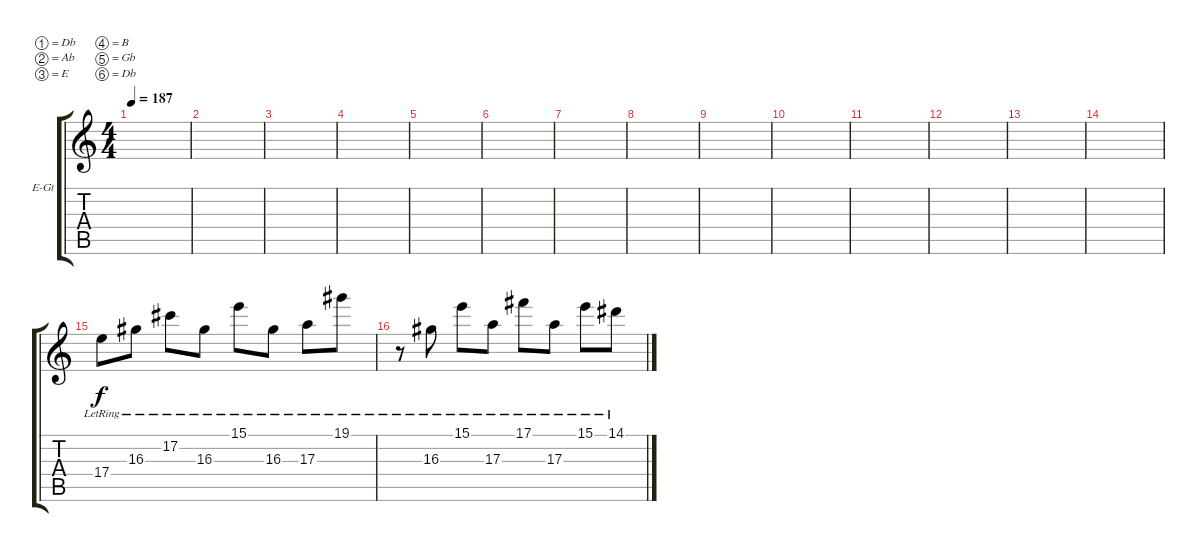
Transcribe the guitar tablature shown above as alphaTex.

\defaultSystemsLayout 4
\bracketExtendMode groupsimilarinstruments
\firstSystemTrackNameOrientation horizontal
\otherSystemsTrackNameOrientation horizontal
\track ("Synth" "E-Gt") {instrument voiceoohs}
\staff {score tabs}
\tuning (Db4 Ab3 E3 B2 Gb2 Db2)
\displaytranspose 12
\ts (4 4)
\tempo 187
\clef g2
\scale
0.333333
\ks c
|
\scale
0.333333 |
\scale
0.333333 |
\scale
0.333333 |
\scale
0.333333 |
\scale
0.333333 |
\scale
0.333333 |
\scale
0.333333 |
\scale
0.333333 |
\scale
0.333333 |
\scale
0.333333 |
\scale
0.333333 |
\scale
0.333333 |
\scale
0.333333 |
\scale
0.333333 17.4{lr}.8{dy f} 16.3{lr}.8 17.2{lr}.8 16.3{lr}.8 15.1{lr}.8 16.3{lr}.8 17.3{lr}.8 19.1{lr}.8 |
\scale
0.333333 r.8 16.3{lr}.8 15.1{lr}.8 17.3{lr}.8 17.1{lr}.8 17.3{lr}.8 15.1{lr}.8 14.1{lr}.8
